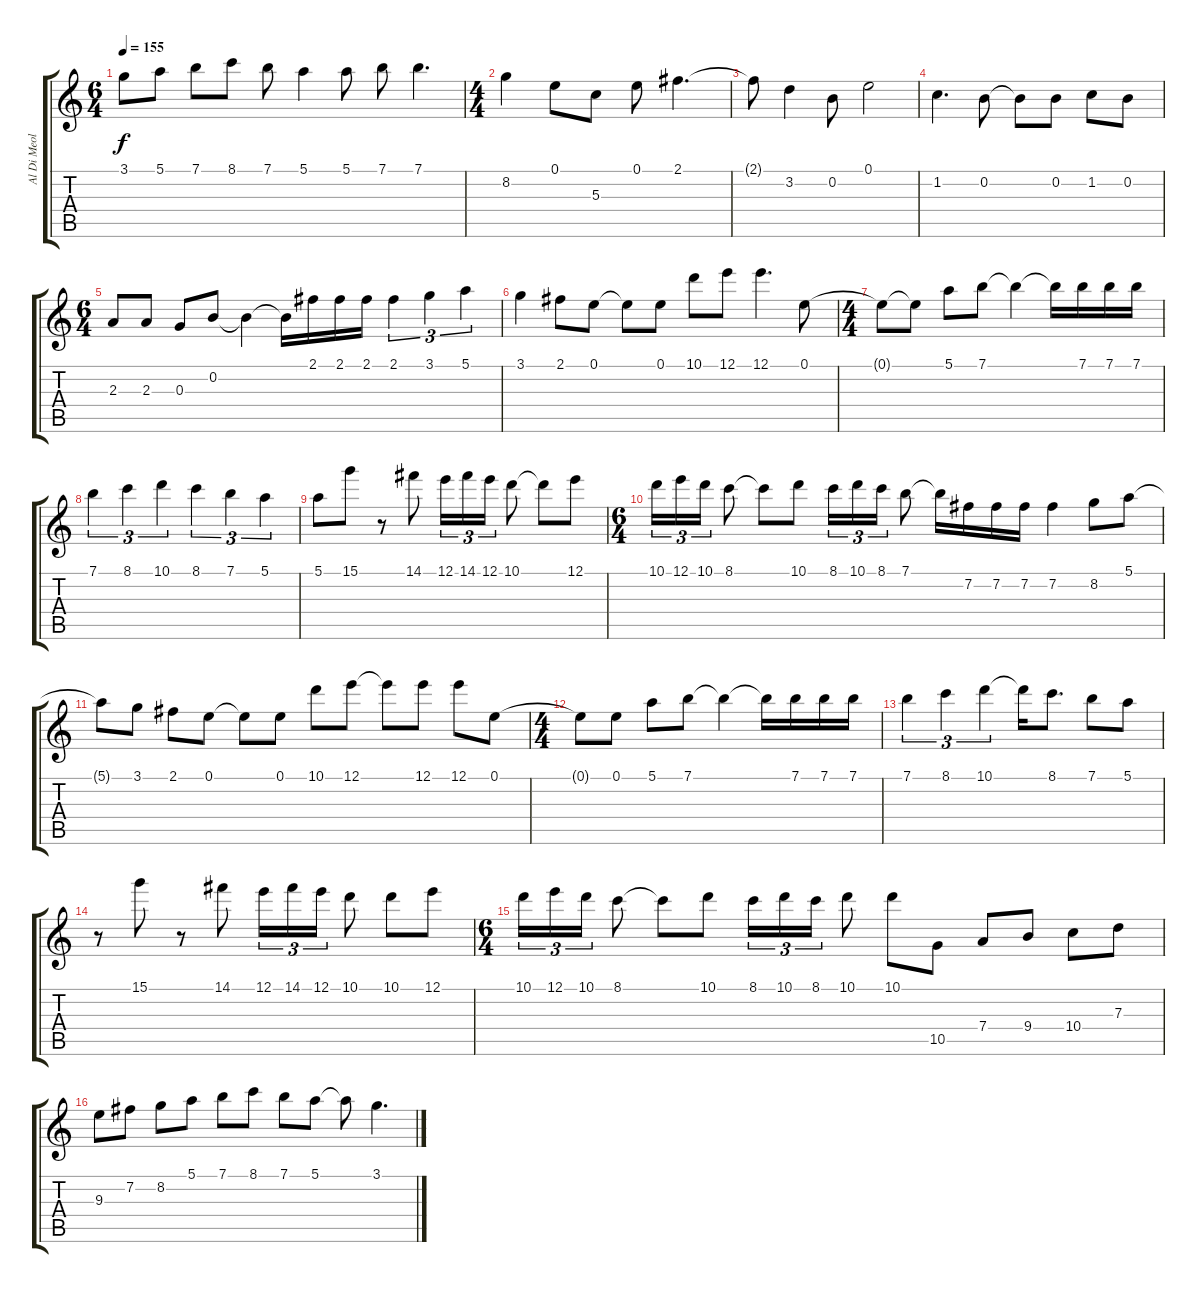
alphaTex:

\track ("Al Di Meola" "Al Di Meol") {instrument acousticguitarnylon}
\staff {score tabs}
\tuning (E4 B3 G3 D3 A2 E2) {hide}
\ts (6 4)
\tempo 155
\clef g2
\ks c
3.1.8{dy f} 5.1.8 7.1.8 8.1.8 7.1.8 5.1.4 5.1.8 7.1.8 7.1.4{d} |
\ts (4 4)
8.2.4 0.1.8 5.3.8 0.1.8 2.1.4{d} |
2.1{t}.8 3.2.4 0.2.8 0.1.2 |
1.2.4{d} 0.2.8 0.2{t}.8 0.2.8 1.2.8 0.2.8 |
\ts (6 4)
2.3.8 2.3.8 0.3.8 0.2.8 0.2{t}.4 0.2{t}.16 2.1.16 2.1.16 2.1.16 2.1.4{tu (3 2)} 3.1.4{tu (3 2)} 5.1.4{tu (3 2)} |
3.1.4 2.1.8 0.1.8 0.1{t}.8 0.1.8 10.1.8 12.1.8 12.1.4{d} 0.1.8 |
\ts (4 4)
0.1{t}.8 0.1{t}.8 5.1.8 7.1.8 7.1{t}.4 7.1{t}.16 7.1.16 7.1.16 7.1.16 |
7.1.4{tu (3 2)} 8.1.4{tu (3 2)} 10.1.4{tu (3 2)} 8.1.4{tu (3 2)} 7.1.4{tu (3 2)} 5.1.4{tu (3 2)} |
5.1.8 15.1.8 r.8 14.1.8 12.1.16{tu (3 2)} 14.1.16{tu (3 2)} 12.1.16{tu (3 2)} 10.1.8 10.1{t}.8 12.1.8 |
\ts (6 4)
10.1.16{tu (3 2)} 12.1.16{tu (3 2)} 10.1.16{tu (3 2)} 8.1.8 8.1{t}.8 10.1.8 8.1.16{tu (3 2)} 10.1.16{tu (3 2)} 8.1.16{tu (3 2)} 7.1.8 7.1{t}.16 7.2.16 7.2.16 7.2.16 7.2.4 8.2.8 5.1.8 |
5.1{t}.8 3.1.8 2.1.8 0.1.8 0.1{t}.8 0.1.8 10.1.8 12.1.8 12.1{t}.8 12.1.8 12.1.8 0.1.8 |
\ts (4 4)
0.1{t}.8 0.1.8 5.1.8 7.1.8 7.1{t}.4 7.1{t}.16 7.1.16 7.1.16 7.1.16 |
7.1.4{tu (3 2)} 8.1.4{tu (3 2)} 10.1.4{tu (3 2)} 10.1{t}.16 8.1.8{d} 7.1.8 5.1.8 |
r.8 15.1.8 r.8 14.1.8 12.1.16{tu (3 2)} 14.1.16{tu (3 2)} 12.1.16{tu (3 2)} 10.1.8 10.1.8 12.1.8 |
\ts (6 4)
10.1.16{tu (3 2)} 12.1.16{tu (3 2)} 10.1.16{tu (3 2)} 8.1.8 8.1{t}.8 10.1.8 8.1.16{tu (3 2)} 10.1.16{tu (3 2)} 8.1.16{tu (3 2)} 10.1.8 10.1.8 10.5.8 7.4.8 9.4.8 10.4.8 7.3.8 |
9.3.8 7.2.8 8.2.8 5.1.8 7.1.8 8.1.8 7.1.8 5.1.8 5.1{t}.8 3.1.4{d}
